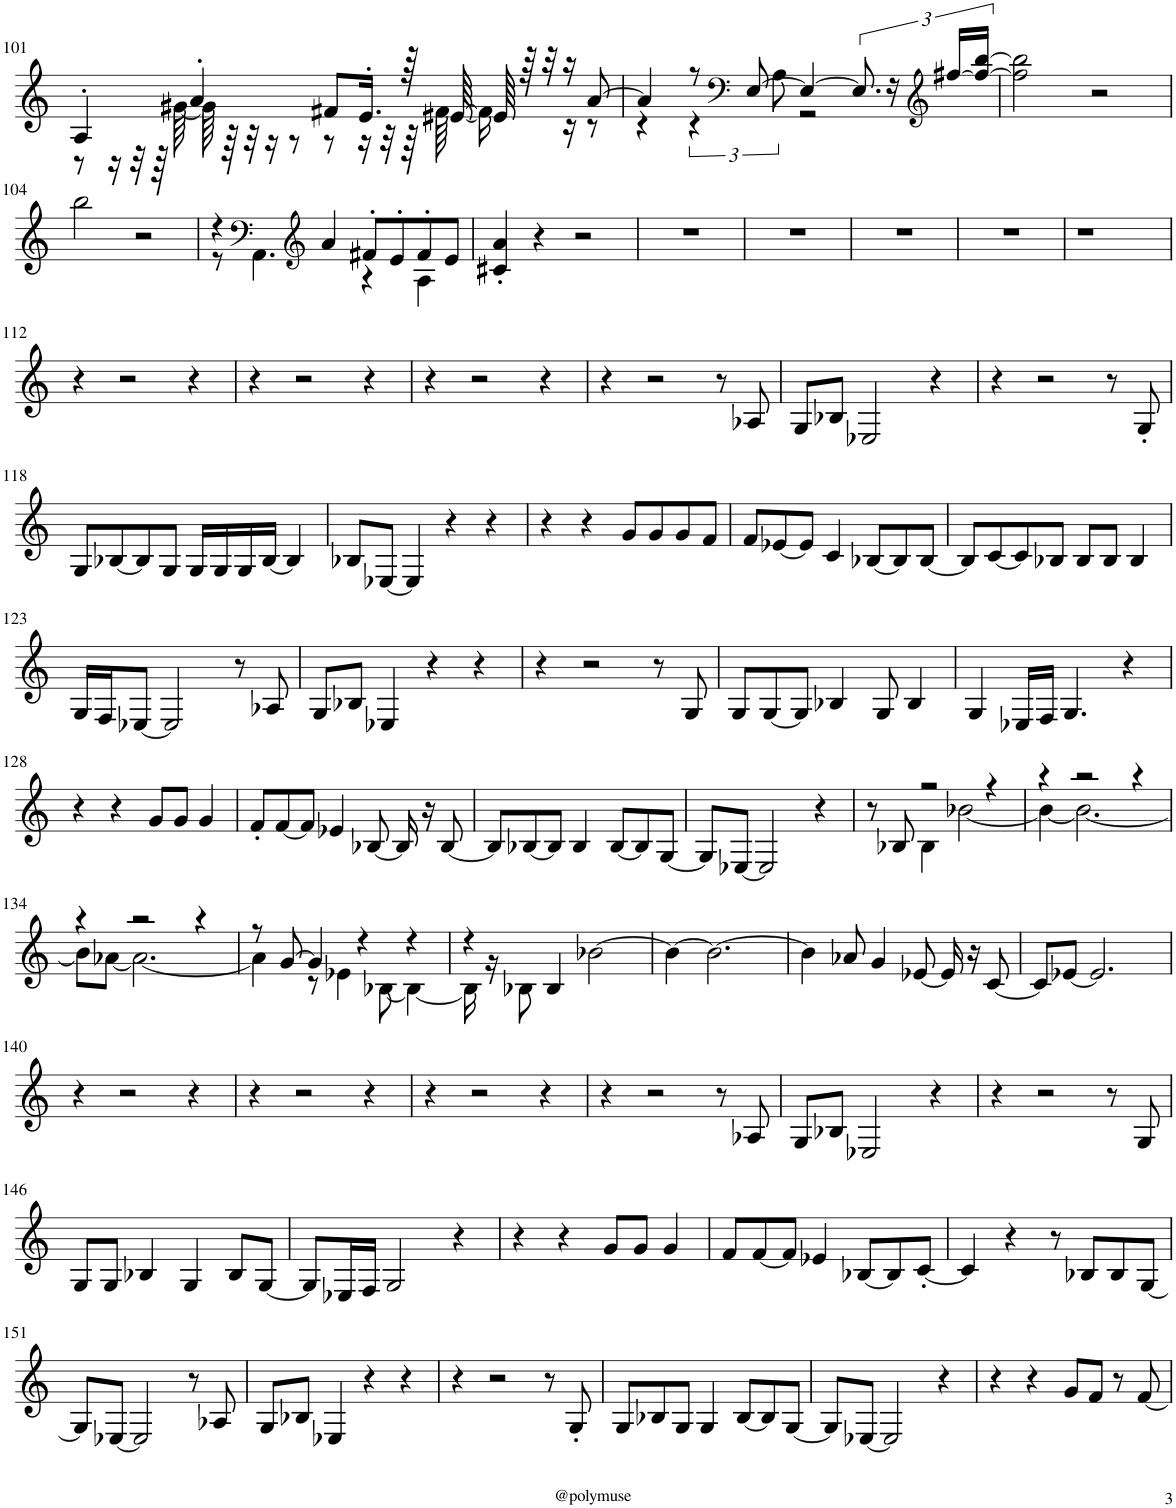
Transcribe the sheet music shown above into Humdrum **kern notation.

**kern
*part1
*staff1
*I"Piano
*I'Pno.
!!LO:PB:g=z
*clefG2
*k[]
*M4/4
=101
*^
4A'/	8r
.	16r
.	32r
.	64r
.	[64g#X\
4a'/	64g#\]
.	64r
.	32r
.	16r
.	8r
8f#X/L	8r
16.e'/Jk	16r
.	32r
64r	64r
[64e#X/	[64f#\
64e#/]	16f#\]
64r	.
32r	.
16r	16r
[8a/	8r
=102	=102
4a/]	4r
8r	6r
*clefF4	*
[8E/	.
.	12A\
4E/_	2r
12.E/]	.
24r	.
*clefG2	*
[24ff#X/LL	.
24ff#/_ [24bb/JJ	.
*v	*v
=103
2ff#\] 2bb\]
2r
!!LO:LB:g=z
=104
2bb\
2r
=105
*^
4r	8r
*clefF4	*
.	4.AA\
*clefG2	*
4a/	.
8f#X'/L	4r
8e'/	.
8f#'/	4A\
8e/J	.
*v	*v
=106
4c#X/' 4a/'
4r
2r
=107
1r
=108
1r
=109
1r
=110
1r
=111
1r
!!LO:LB:g=z
=112
4r
2r
4r
=113
4r
2r
4r
=114
4r
2r
4r
=115
4r
2r
8r
8A-X/
=116
8G/L
8B-X/J
2E-X/
4r
=117
4r
2r
8r
8G'/
!!LO:LB:g=z
=118
8G/L
[8B-X/
8B-/]
8G/J
16G/LL
16G/
16G/
[16B-/JJ
4B-/]
=119
8B-X/L
[8E-X/J
4E-/]
4r
4r
=120
4r
4r
8g/L
8g/
8g/
8f/J
=121
8f/L
[8e-X/
8e-/J]
4c/
[8B-X/L
8B-/]
[8B-/J
=122
8B-/L]
[8c/
8c/]
8B-X/J
8B-/L
8B-/J
4B-/
!!LO:LB:g=z
=123
16G/LL
16F/J
[8E-X/J
2E-/]
8r
8A-X/
=124
8G/L
8B-X/J
4E-X/
4r
4r
=125
4r
2r
8r
8G/
=126
8G/L
[8G/
8G/J]
4B-X/
8G/
4B-/
=127
4G/
16E-X/LL
16F/JJ
4.G/
4r
!!LO:LB:g=z
=128
4r
4r
8g/L
8g/J
4g/
=129
8f'/L
[8f/
8f/J]
4e-X/
[8B-X/
16B-/]
16r
[8B-/
=130
8B-/L]
[8B-X/
8B-/J]
4B-/
[8B-/L
8B-/]
[8G/J
=131
8G/L]
[8E-X/J
2E-/]
4r
=132
*^
8r	4ryy
8B-X/	.
2r	4B-\
.	[2b-X\
4r	.
=133	=133
4r	4b-\_
2r	2.b-\_
4r	.
!!LO:LB:g=z	!!
=134	=134
4r	8b-\L]
.	[8a-X\J
2r	2.a-\_
4r	.
=135	=135
8r	4a-\]
[8g/	.
4g/]	8r
.	4e-X\
4r	.
.	[8B-X\
4r	4B-\_
=136	=136
4r	16B-\]
.	16r
.	8B-X\
4B-/	2.ryy
[2b-X\	.
*v	*v
=137
4b-\_
2.b-\_
=138
4b-\]
8a-X/
4g/
[8e-X/
16e-/]
16r
[8c/
=139
8c/L]
[8e-X/J
2.e-/]
!!LO:LB:g=z
=140
4r
2r
4r
=141
4r
2r
4r
=142
4r
2r
4r
=143
4r
2r
8r
8A-X/
=144
8G/L
8B-X/J
2E-X/
4r
=145
4r
2r
8r
8G/
!!LO:LB:g=z
=146
8G/L
8G/J
4B-X/
4G/
8B-/L
[8G/J
=147
8G/L]
16E-X/L
16F/JJ
2G/
4r
=148
4r
4r
8g/L
8g/J
4g/
=149
8f/L
[8f/
8f/J]
4e-X/
[8B-X/L
8B-/]
[8c'/J
=150
4c/]
4r
8r
8B-X/L
8B-/
[8G/J
!!LO:LB:g=z
=151
8G/L]
[8E-X/J
2E-/]
8r
8A-X/
=152
8G/L
8B-X/J
4E-X/
4r
4r
=153
4r
2r
8r
8G'/
=154
8G/L
8B-X/
8G/J
4G/
[8B-/L
8B-/]
[8G/J
=155
8G/L]
[8E-X/J
2E-/]
4r
=156
4r
4r
8g/L
8f/J
8r
[8f/
=
*-
